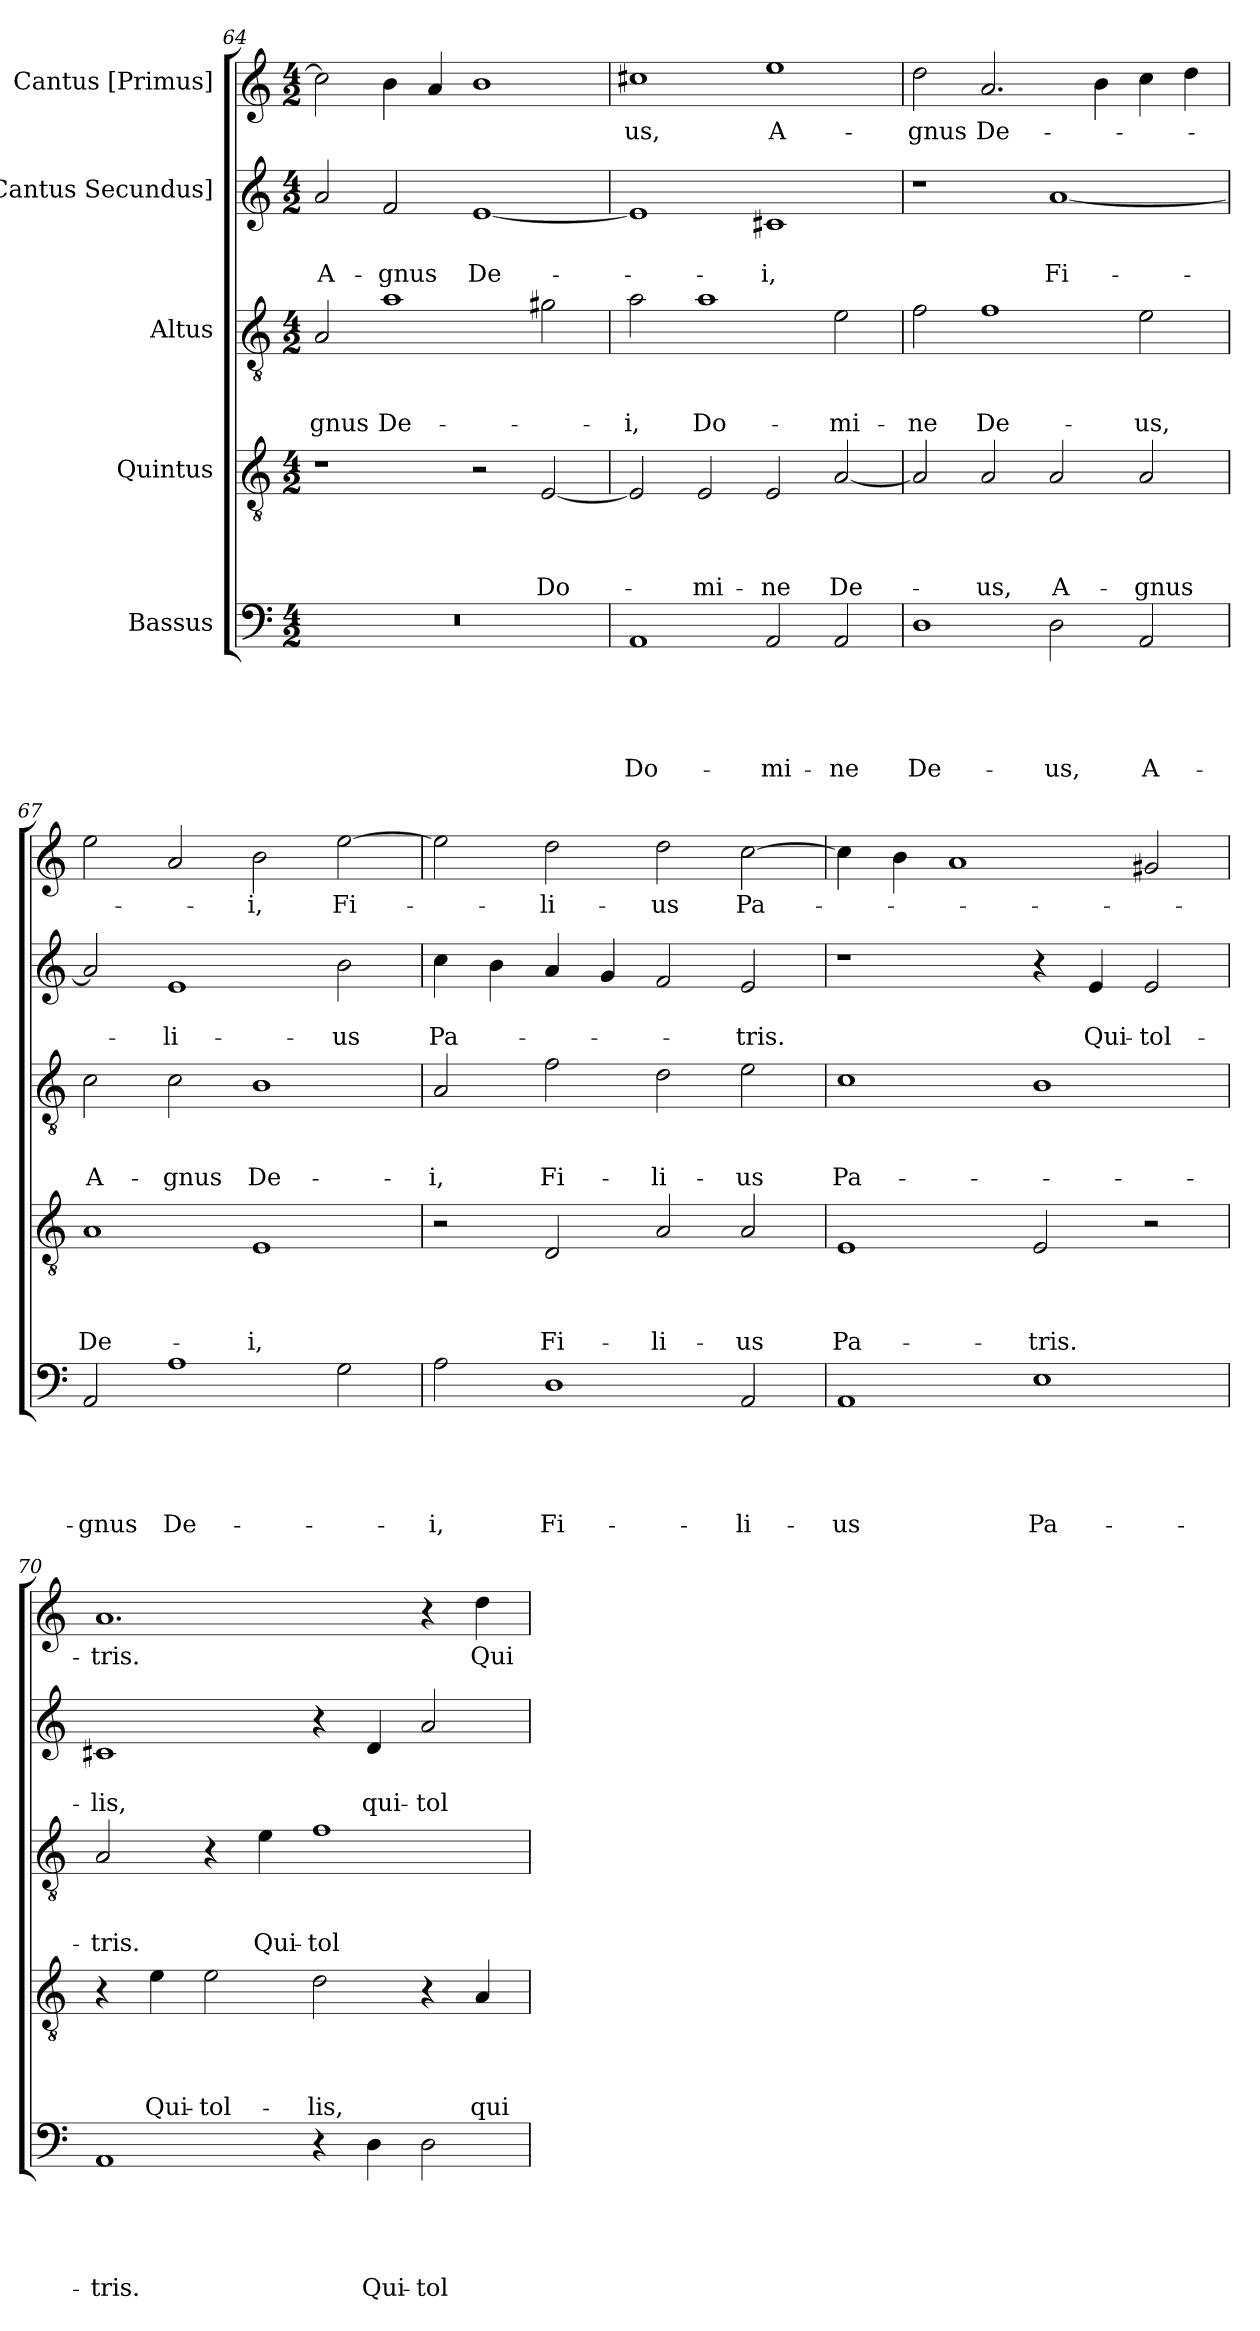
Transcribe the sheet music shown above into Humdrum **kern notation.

**kern	**text	**text	**text	**text	**text	**kern	**text	**text	**text	**text	**kern	**text	**text	**text	**kern	**text	**text	**kern	**text
*part5	*part5	*part5	*part5	*part5	*part5	*part4	*part4	*part4	*part4	*part4	*part3	*part3	*part3	*part3	*part2	*part2	*part2	*part1	*part1
*staff5	*staff5	*staff5	*staff5	*staff5	*staff5	*staff4	*staff4	*staff4	*staff4	*staff4	*staff3	*staff3	*staff3	*staff3	*staff2	*staff2	*staff2	*staff1	*staff1
*I"Bassus	*	*	*	*	*	*I"Quintus	*	*	*	*	*I"Altus	*	*	*	*I"[Cantus Secundus]	*	*	*I"Cantus [Primus]	*
*clefF4	*	*	*	*	*	*clefGv2	*	*	*	*	*clefGv2	*	*	*	*clefG2	*	*	*clefG2	*
*k[]	*	*	*	*	*	*k[]	*	*	*	*	*k[]	*	*	*	*k[]	*	*	*k[]	*
*M4/2	*	*	*	*	*	*M4/2	*	*	*	*	*M4/2	*	*	*	*M4/2	*	*	*M4/2	*
=64	=64	=64	=64	=64	=64	=64	=64	=64	=64	=64	=64	=64	=64	=64	=64	=64	=64	=64	=64
0r	.	.	.	.	.	1r	.	.	.	.	2A/	.	.	-gnus	2a/	.	A-	2cc\]	.
.	.	.	.	.	.	.	.	.	.	.	1a\	.	.	De-	2f/	.	-gnus	4b\	.
.	.	.	.	.	.	.	.	.	.	.	.	.	.	.	.	.	.	4a/	.
.	.	.	.	.	.	2r	.	.	.	.	.	.	.	.	[1e/	.	De-	1b\	.
.	.	.	.	.	.	[2E/	.	.	.	Do-	2g#X\	.	.	.	.	.	.	.	.
=65	=65	=65	=65	=65	=65	=65	=65	=65	=65	=65	=65	=65	=65	=65	=65	=65	=65	=65	=65
1AA/	.	.	.	.	Do-	2E/]	.	.	.	.	2a\	.	.	-i,	1e/]	.	.	1cc#X\	-us,
.	.	.	.	.	.	2E/	.	.	.	-mi-	1a\	.	.	Do-	.	.	.	.	.
2AA/	.	.	.	.	-mi-	2E/	.	.	.	-ne	.	.	.	.	1c#X/	.	-i,	1ee\	A-
2AA/	.	.	.	.	-ne	[2A/	.	.	.	De-	2e\	.	.	-mi-	.	.	.	.	.
=66	=66	=66	=66	=66	=66	=66	=66	=66	=66	=66	=66	=66	=66	=66	=66	=66	=66	=66	=66
1D\	.	.	.	.	De-	2A/]	.	.	.	.	2f\	.	.	-ne	1r	.	.	2dd\	-gnus
.	.	.	.	.	.	2A/	.	.	.	-us,	1f\	.	.	De-	.	.	.	2.a/	De-
2D\	.	.	.	.	-us,	2A/	.	.	.	A-	.	.	.	.	[1a/	.	Fi-	.	.
.	.	.	.	.	.	.	.	.	.	.	.	.	.	.	.	.	.	4b\	.
2AA/	.	.	.	.	A-	2A/	.	.	.	-gnus	2e\	.	.	-us,	.	.	.	4cc\	.
.	.	.	.	.	.	.	.	.	.	.	.	.	.	.	.	.	.	4dd\	.
=67	=67	=67	=67	=67	=67	=67	=67	=67	=67	=67	=67	=67	=67	=67	=67	=67	=67	=67	=67
2AA/	.	.	.	.	-gnus	1A/	.	.	.	De-	2c\	.	.	A-	2a/]	.	.	2ee\	.
1A\	.	.	.	.	De-	.	.	.	.	.	2c\	.	.	-gnus	1e/	.	-li-	2a/	.
.	.	.	.	.	.	1E/	.	.	.	-i,	1B\	.	.	De-	.	.	.	2b\	-i,
2G\	.	.	.	.	.	.	.	.	.	.	.	.	.	.	2b\	.	-us	[2ee\	Fi-
=68	=68	=68	=68	=68	=68	=68	=68	=68	=68	=68	=68	=68	=68	=68	=68	=68	=68	=68	=68
2A\	.	.	.	.	-i,	2r	.	.	.	.	2A/	.	.	-i,	4cc\	.	Pa-	2ee\]	.
.	.	.	.	.	.	.	.	.	.	.	.	.	.	.	4b\	.	.	.	.
1D\	.	.	.	.	Fi-	2D/	.	.	.	Fi-	2f\	.	.	Fi-	4a/	.	.	2dd\	-li-
.	.	.	.	.	.	.	.	.	.	.	.	.	.	.	4g/	.	.	.	.
.	.	.	.	.	.	2A/	.	.	.	-li-	2d\	.	.	-li-	2f/	.	.	2dd\	-us
2AA/	.	.	.	.	-li-	2A/	.	.	.	-us	2e\	.	.	-us	2e/	.	-tris.	[2cc\	Pa-
=69	=69	=69	=69	=69	=69	=69	=69	=69	=69	=69	=69	=69	=69	=69	=69	=69	=69	=69	=69
1AA/	.	.	.	.	-us	1E/	.	.	.	Pa-	1c\	.	.	Pa-	1r	.	.	4cc\]	.
.	.	.	.	.	.	.	.	.	.	.	.	.	.	.	.	.	.	4b\	.
.	.	.	.	.	.	.	.	.	.	.	.	.	.	.	.	.	.	1a/	.
1E\	.	.	.	.	Pa-	2E/	.	.	.	-tris.	1B\	.	.	.	4r	.	.	.	.
.	.	.	.	.	.	.	.	.	.	.	.	.	.	.	4e/	.	Qui-	.	.
.	.	.	.	.	.	2r	.	.	.	.	.	.	.	.	2e/	.	tol-	2g#X/	.
=70	=70	=70	=70	=70	=70	=70	=70	=70	=70	=70	=70	=70	=70	=70	=70	=70	=70	=70	=70
1AA/	.	.	.	.	-tris.	4r	.	.	.	.	2A/	.	.	-tris.	1c#X/	.	-lis,	1.a/	-tris.
.	.	.	.	.	.	4e\	.	.	.	Qui-	.	.	.	.	.	.	.	.	.
.	.	.	.	.	.	2e\	.	.	.	tol-	4r	.	.	.	.	.	.	.	.
.	.	.	.	.	.	.	.	.	.	.	4e\	.	.	Qui-	.	.	.	.	.
4r	.	.	.	.	.	2d\	.	.	.	-lis,	1f\	.	.	tol-	4r	.	.	.	.
4D\	.	.	.	.	Qui-	.	.	.	.	.	.	.	.	.	4d/	.	qui-	.	.
2D\	.	.	.	.	tol-	4r	.	.	.	.	.	.	.	.	2a/	.	tol-	4r	.
.	.	.	.	.	.	4A/	.	.	.	qui-	.	.	.	.	.	.	.	4dd\	Qui-
=	=	=	=	=	=	=	=	=	=	=	=	=	=	=	=	=	=	=	=
*-	*-	*-	*-	*-	*-	*-	*-	*-	*-	*-	*-	*-	*-	*-	*-	*-	*-	*-	*-
